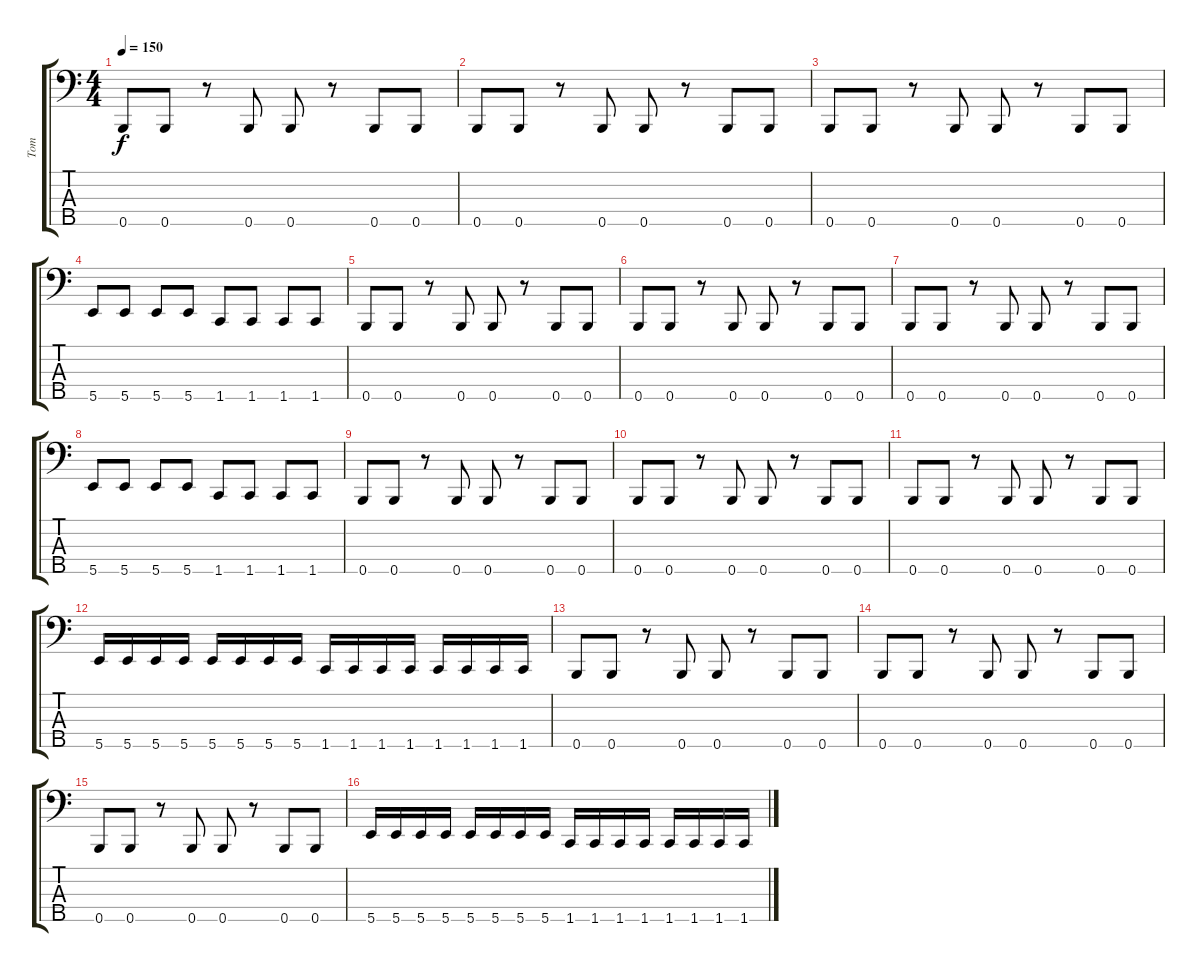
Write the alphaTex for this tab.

\track ("Tom" "Tom") {instrument electricbasspick}
\staff {score tabs}
\tuning (A2 E2 B1 Gb1 B0) {hide}
\ts (4 4)
\tempo 150
\clef f4
\ks c
0.5.8{dy f} 0.5.8 r.8 0.5.8 0.5.8 r.8 0.5.8 0.5.8 |
0.5.8 0.5.8 r.8 0.5.8 0.5.8 r.8 0.5.8 0.5.8 |
0.5.8 0.5.8 r.8 0.5.8 0.5.8 r.8 0.5.8 0.5.8 |
5.5.8 5.5.8 5.5.8 5.5.8 1.5.8 1.5.8 1.5.8 1.5.8 |
0.5.8 0.5.8 r.8 0.5.8 0.5.8 r.8 0.5.8 0.5.8 |
0.5.8 0.5.8 r.8 0.5.8 0.5.8 r.8 0.5.8 0.5.8 |
0.5.8 0.5.8 r.8 0.5.8 0.5.8 r.8 0.5.8 0.5.8 |
5.5.8 5.5.8 5.5.8 5.5.8 1.5.8 1.5.8 1.5.8 1.5.8 |
0.5.8 0.5.8 r.8 0.5.8 0.5.8 r.8 0.5.8 0.5.8 |
0.5.8 0.5.8 r.8 0.5.8 0.5.8 r.8 0.5.8 0.5.8 |
0.5.8 0.5.8 r.8 0.5.8 0.5.8 r.8 0.5.8 0.5.8 |
5.5.16 5.5.16 5.5.16 5.5.16 5.5.16 5.5.16 5.5.16 5.5.16 1.5.16 1.5.16 1.5.16 1.5.16 1.5.16 1.5.16 1.5.16 1.5.16 |
0.5.8 0.5.8 r.8 0.5.8 0.5.8 r.8 0.5.8 0.5.8 |
0.5.8 0.5.8 r.8 0.5.8 0.5.8 r.8 0.5.8 0.5.8 |
0.5.8 0.5.8 r.8 0.5.8 0.5.8 r.8 0.5.8 0.5.8 |
5.5.16 5.5.16 5.5.16 5.5.16 5.5.16 5.5.16 5.5.16 5.5.16 1.5.16 1.5.16 1.5.16 1.5.16 1.5.16 1.5.16 1.5.16 1.5.16
